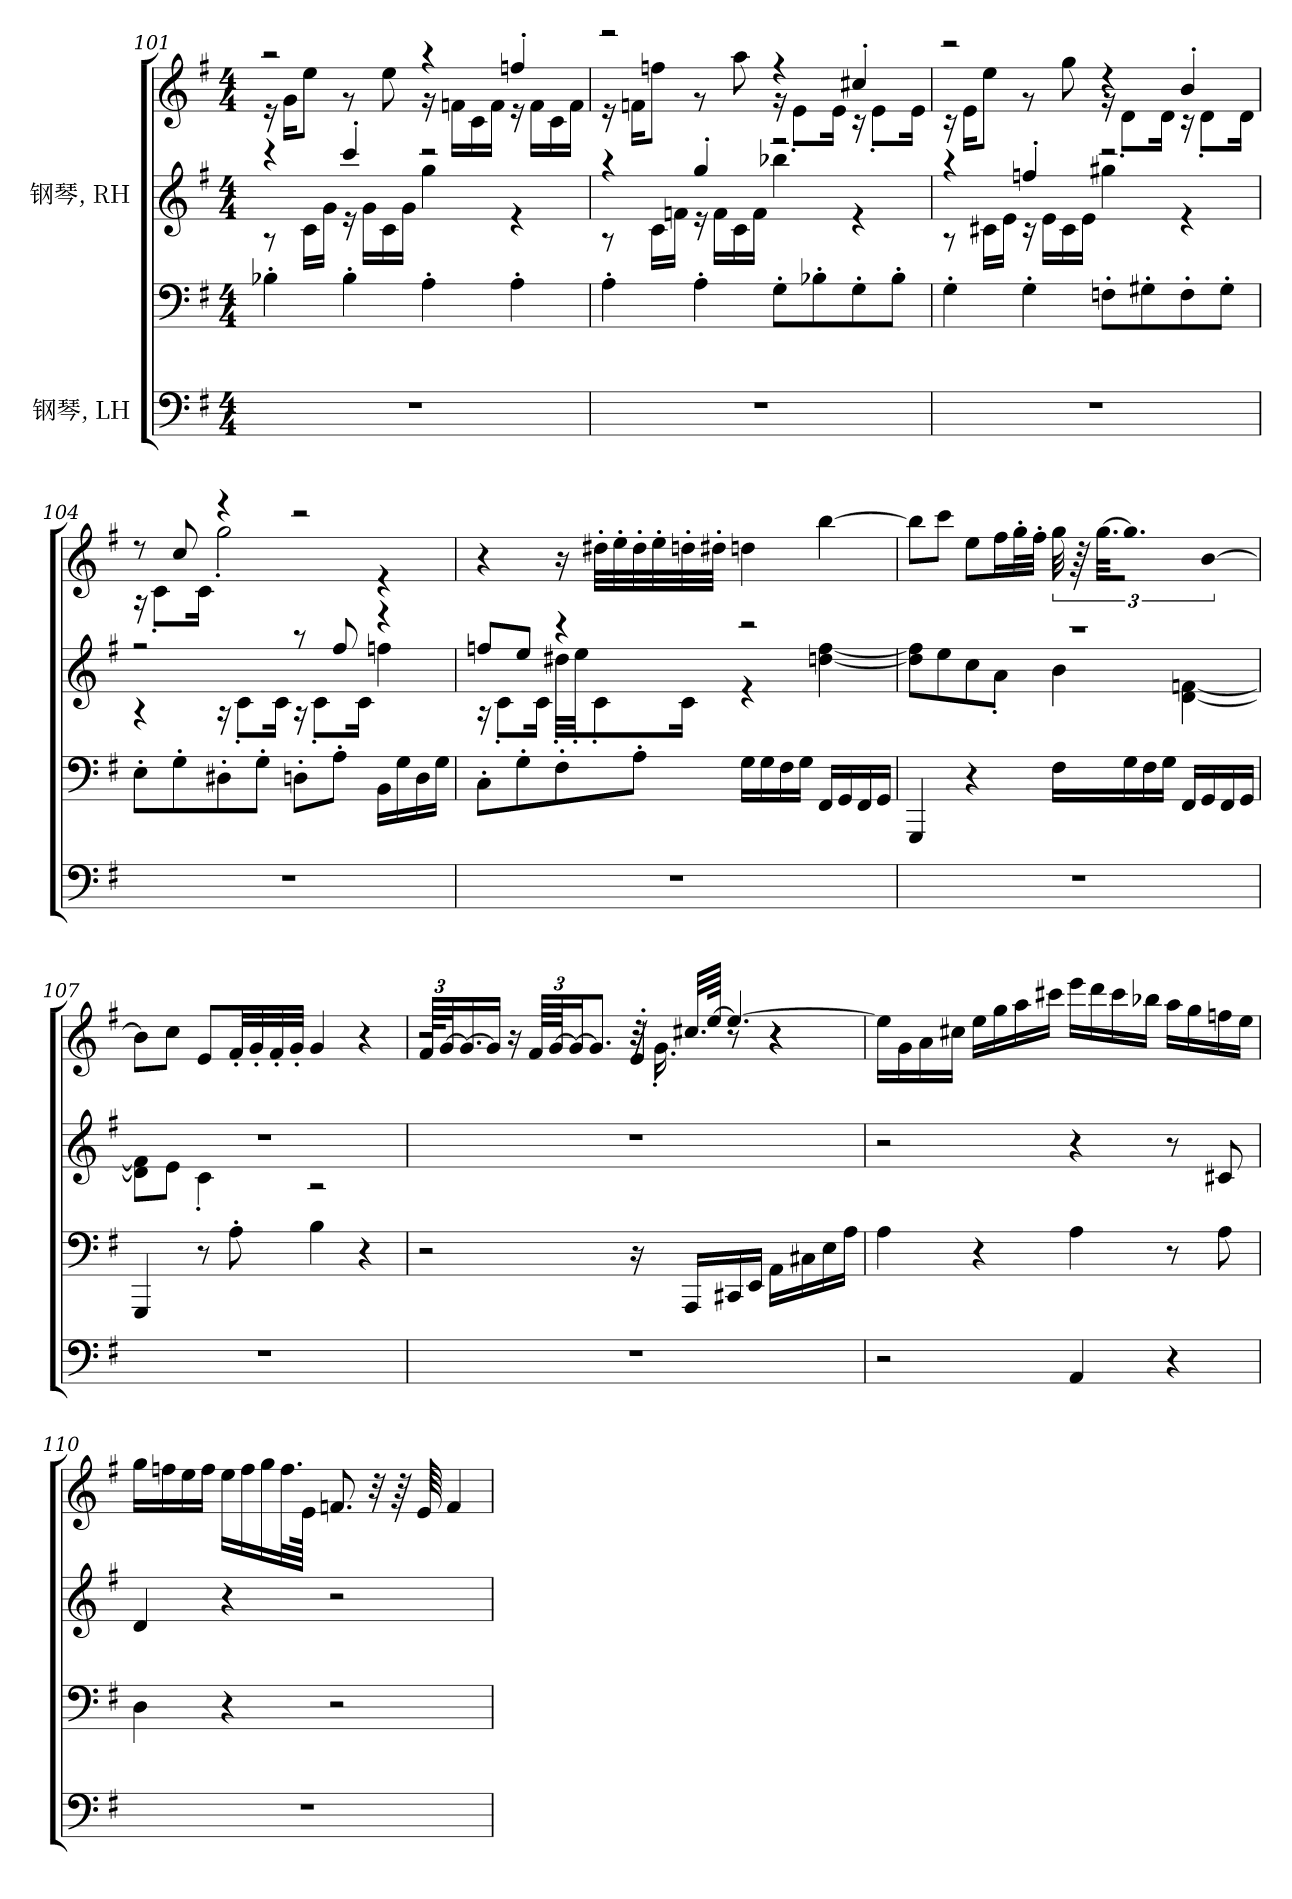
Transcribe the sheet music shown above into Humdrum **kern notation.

**kern	**kern	**kern	**kern
*part2	*part2	*part1	*part1
*staff4	*staff3	*staff2	*staff1
*I"钢琴, LH	*	*I"钢琴, RH	*
!!LO:PB:g=z
*clefF4	*clefF4	*clefG2	*clefG2
*k[f#]	*k[f#]	*k[f#]	*k[f#]
*M4/4	*M4/4	*M4/4	*M4/4
=101	=101	=101	=101
*	*	*^	*^
1r	4B-X'\	4r	8r	2r	16r
.	.	.	.	.	16g\KL
.	.	.	16c\LL	.	8ee\J
.	.	.	16g\JJ	.	.
.	4B-'\	4ccc'/	16r	.	8r
.	.	.	16g\LL	.	.
.	.	.	16c\	.	8ee\
.	.	.	16g\JJ	.	.
.	4A'\	2r	4gg\	4r	16r
.	.	.	.	.	16fn\LL
.	.	.	.	.	16c\
.	.	.	.	.	16f\JJ
.	4A'\	.	4r	4ffn'/	16r
.	.	.	.	.	16f\LL
.	.	.	.	.	16c\
.	.	.	.	.	16f\JJ
=102	=102	=102	=102	=102	=102
1r	4A'\	4r	8r	2r	16r
.	.	.	.	.	16fn\KL
.	.	.	16c\LL	.	8ffn\J
.	.	.	16fn\JJ	.	.
.	4A'\	4gg'/	16r	.	8r
.	.	.	16f\LL	.	.
.	.	.	16c\	.	8aa\
.	.	.	16f\JJ	.	.
.	8G'\L	2r	4bb-X\	4r	16r
.	.	.	.	.	8e'\L
.	8B-X'\	.	.	.	.
.	.	.	.	.	16e\Jk
.	8G'\	.	4r	4cc#X'/	16r
.	.	.	.	.	8e'\L
.	8B-'\J	.	.	.	.
.	.	.	.	.	16e\Jk
!!LO:LB:g=z	!!
=103	=103	=103	=103	=103	=103
1r	4G'\	4r	8r	2r	16r
.	.	.	.	.	16e\KL
.	.	.	16c#X\LL	.	8ee\J
.	.	.	16e\JJ	.	.
.	4G'\	4ffn'/	16r	.	8r
.	.	.	16e\LL	.	.
.	.	.	16c#\	.	8gg\
.	.	.	16e\JJ	.	.
.	8Fn'\L	2r	4gg#X\	4r	16r
.	.	.	.	.	8d'\L
.	8G#X'\	.	.	.	.
.	.	.	.	.	16d\Jk
.	8F'\	.	4r	4b'/	16r
.	.	.	.	.	8d'\L
.	8G#'\J	.	.	.	.
.	.	.	.	.	16d\Jk
=104	=104	=104	=104	=104	=104
1r	8E'\L	2r	4r	8r	16r
.	.	.	.	.	8c'\L
.	8G'\	.	.	8cc/	.
.	.	.	.	.	16c\Jk
.	8D#X'\	.	16r	4r	2gg'\
.	.	.	8c'\L	.	.
.	8G'\J	.	.	.	.
.	.	.	16c\Jk	.	.
.	8Dn'\L	8r	16r	2r	.
.	.	.	8c'\L	.	.
.	8A'\J	8ff#/	.	.	.
.	.	.	16c\Jk	.	.
.	16BB\LL	4r	4ffn\	.	4r
.	16G\	.	.	.	.
.	16D\	.	.	.	.
.	16G\JJ	.	.	.	.
*	*	*	*	*v	*v
!!LO:LB:g=z
=105	=105	=105	=105	=105
1r	8C'\L	8ffn/L	16r	4r
.	.	.	8c'\L	.
.	8G'\	8ee/J	.	.
.	.	.	16c\Jk	.
.	8F#'\	4r	32dd#X'\LLL	16r
.	.	.	32ee'\JJ	.
.	.	.	8c'\	32dd#X'\LLL
.	.	.	.	32ee'\
.	8A'\J	.	.	32dd#'\
.	.	.	.	32ee'\
.	.	.	16c\Jk	32ddn'\
.	.	.	.	32dd#X'\JJJ
.	16G\LL	2r	4r	4ddn\
.	16G\	.	.	.
.	16F#\	.	.	.
.	16G\JJ	.	.	.
.	16FF#/LL	.	[4ddn\ [4ff\	[4bb\
.	16GG/	.	.	.
.	16FF#/	.	.	.
.	16GG/JJ	.	.	.
=106	=106	=106	=106	=106
1r	4GGG/	1r	8dd\] 8ff\]L	8bb\L]
.	.	.	8ee\	8ccc\J
.	4r	.	8cc\	8ee\L
.	.	.	8a'\J	16ff#\L
.	.	.	.	32gg'\L
.	.	.	.	32ff#'\JJJ
.	16F#\LL	.	4b\	48gg\
.	.	.	.	96r
.	.	.	.	[48.gg\KKL
.	16G\	.	.	8.gg\J]
.	16F#\	.	.	.
.	16G\JJ	.	.	.
.	16FF#/LL	.	[4d\ [4fn\	[4b\
.	16GG/	.	.	.
.	16FF#/	.	.	.
.	16GG/JJ	.	.	.
!!LO:PB:g=z
=107	=107	=107	=107	=107
1r	4GGG/	1r	8d\] 8f\]L	8b\L]
.	.	.	8e\J	8cc\J
.	8r	.	4c'\	8e/L
.	8A'\	.	.	32f#'/LL
.	.	.	.	32g'/
.	.	.	.	32f#'/
.	.	.	.	32g'/JJJ
.	4B\	.	2r	4g/
.	4r	.	.	4r
*	*	*v	*v	*
=108	=108	=108	=108
*	*	*	*Xbrackettup
*	*	*	*^
*	*	*	*	*^
1r	2r	1r	96f#/KLLL	2r	2r
.	.	.	[48g/J	.	.
.	.	.	16.g/_	.	.
.	.	.	16g/JJ]	.	.
.	.	.	16r	.	.
.	.	.	96f#/LLLL	.	.
.	.	.	[96g/JJ	.	.
.	.	.	24g/J_	.	.
.	.	.	8.g/J]	.	.
.	16r	.	16r	32r	4e'/
.	.	.	.	16.g'\	.
.	16AAA/LL	.	32.cc#X/LLL	.	.
.	.	.	[64ee/JJJk	.	.
.	16CC#X/	.	4.ee/_	8r	.
.	16EE/JJ	.	.	.	.
.	16AA\LL	.	.	4r	4r
.	16C#X\	.	.	.	.
.	16E\	.	.	.	.
.	16A\JJ	.	.	.	.
*	*	*	*v	*v	*v
!!LO:LB:g=z
=109	=109	=109	=109
2r	4A\	2r	16ee\LL]
.	.	.	16g\
.	.	.	16a\
.	.	.	16cc#X\JJ
.	4r	.	16ee\LL
.	.	.	16gg\
.	.	.	16aa\
.	.	.	16ccc#X\JJ
4AA/	4A\	4r	16eee\LL
.	.	.	16ddd\
.	.	.	16ccc#\
.	.	.	16bb-X\JJ
4r	8r	8r	16aa\LL
.	.	.	16gg\
.	8A\	8c#X/	16ffn\
.	.	.	16ee\JJ
=110	=110	=110	=110
1r	4D\	4d/	16gg\LL
.	.	.	16ffn\
.	.	.	16ee\
.	.	.	16ff\JJ
.	4r	4r	16ee\LL
.	.	.	16ff\
.	.	.	16gg\
.	.	.	32.ff\L
.	.	.	64e\JJJk
.	2r	2r	8.fn/
.	.	.	32r
.	.	.	64r
.	.	.	64e/
.	.	.	4f/
=	=	=	=
*-	*-	*-	*-
